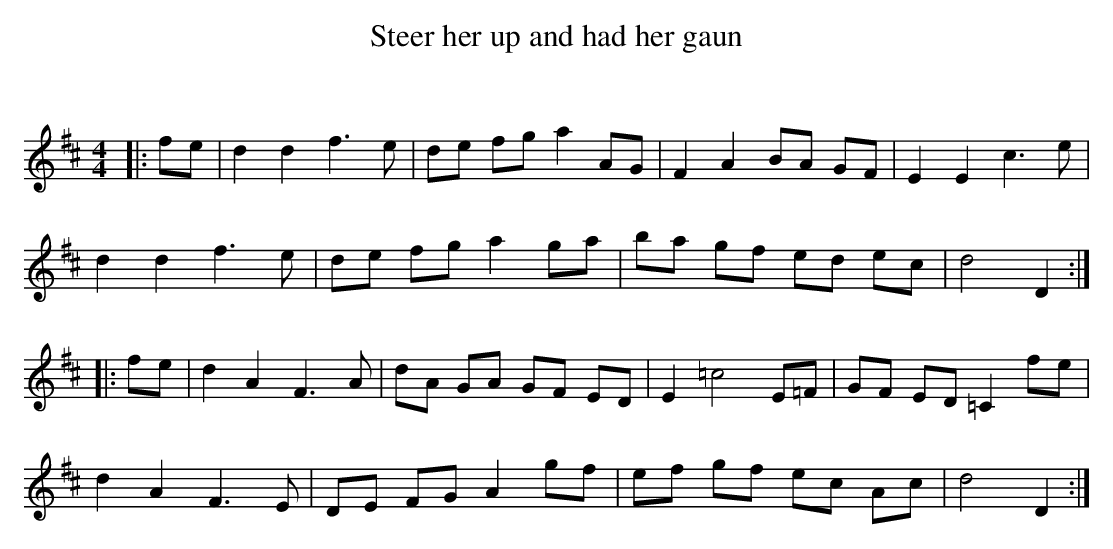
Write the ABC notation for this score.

X:1
T: Steer her up and had her gaun
C:
Q: 232
K:D
M:4/4
L:1/8
|:fe|d2 d2 f3e|de fg a2 AG|F2 A2 BA GF|E2 E2 c3e|
d2 d2 f3e|de fg a2 ga|ba gf ed ec|d4 D2:|
|:fe|d2 A2 F3A|dA GA GF ED|E2 =c4 E=F|GF ED =C2 fe|
d2 A2 F3E|DE FG A2 gf|ef gf ec Ac|d4 D2:|
